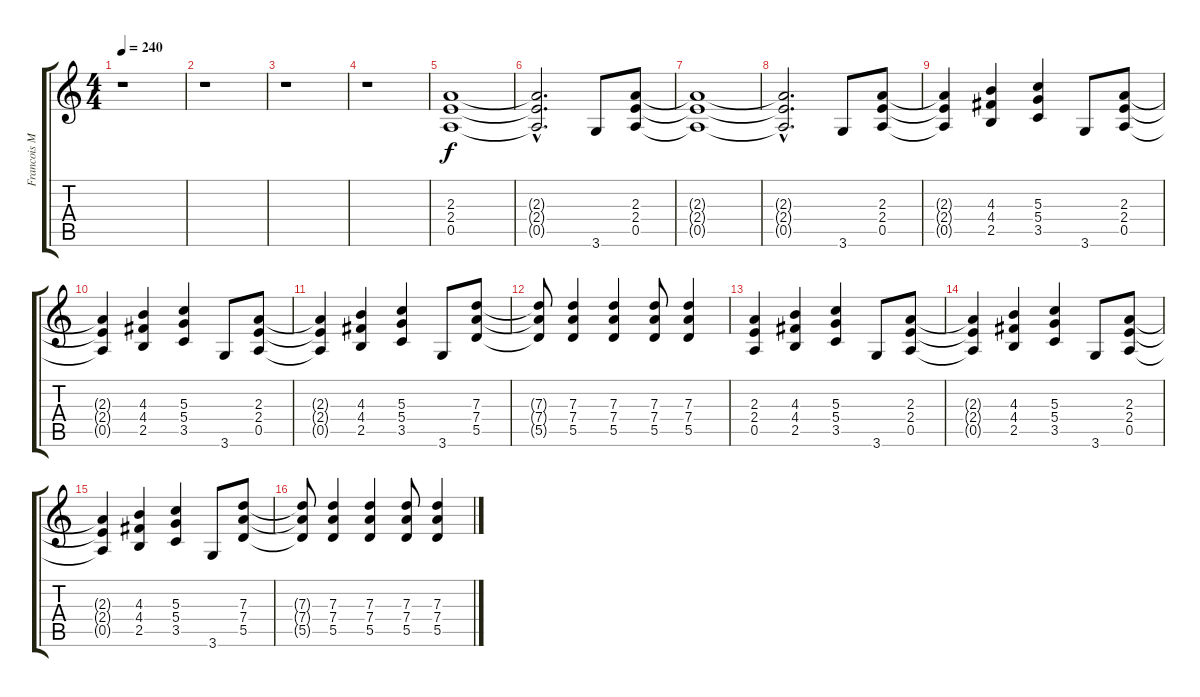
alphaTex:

\track ("Francois Merle" "Francois M") {instrument distortionguitar}
\staff {score tabs}
\tuning (E4 B3 G3 D3 A2 E2) {hide}
\ts (4 4)
\tempo 240
\clef g2
\ks c
r.1{dy f instrument distortionguitar} |
r.1 |
r.1 |
r.1 |
(2.3 2.4 0.5).1 |
(2.3{hac t} 2.4{hac t} 0.5{hac t}).2{d} 3.6.8 (2.3 2.4 0.5).8 |
(2.3{t} 2.4{t} 0.5{t}).1 |
(2.3{hac t} 2.4{hac t} 0.5{hac t}).2{d} 3.6.8 (2.3 2.4 0.5).8 |
(2.3{t} 2.4{t} 0.5{t}).4 (4.3 4.4 2.5).4 (5.3 5.4 3.5).4 3.6.8 (2.3 2.4 0.5).8 |
(2.3{t} 2.4{t} 0.5{t}).4 (4.3 4.4 2.5).4 (5.3 5.4 3.5).4 3.6.8 (2.3 2.4 0.5).8 |
(2.3{t} 2.4{t} 0.5{t}).4 (4.3 4.4 2.5).4 (5.3 5.4 3.5).4 3.6.8 (7.3 7.4 5.5).8 |
(7.3{t} 7.4{t} 5.5{t}).8 (7.3 7.4 5.5).4 (7.3 7.4 5.5).4 (7.3 7.4 5.5).8 (7.3 7.4 5.5).4 |
(2.3 2.4 0.5).4 (4.3 4.4 2.5).4 (5.3 5.4 3.5).4 3.6.8 (2.3 2.4 0.5).8 |
(2.3{t} 2.4{t} 0.5{t}).4 (4.3 4.4 2.5).4 (5.3 5.4 3.5).4 3.6.8 (2.3 2.4 0.5).8 |
(2.3{t} 2.4{t} 0.5{t}).4 (4.3 4.4 2.5).4 (5.3 5.4 3.5).4 3.6.8 (7.3 7.4 5.5).8 |
(7.3{t} 7.4{t} 5.5{t}).8 (7.3 7.4 5.5).4 (7.3 7.4 5.5).4 (7.3 7.4 5.5).8 (7.3 7.4 5.5).4
